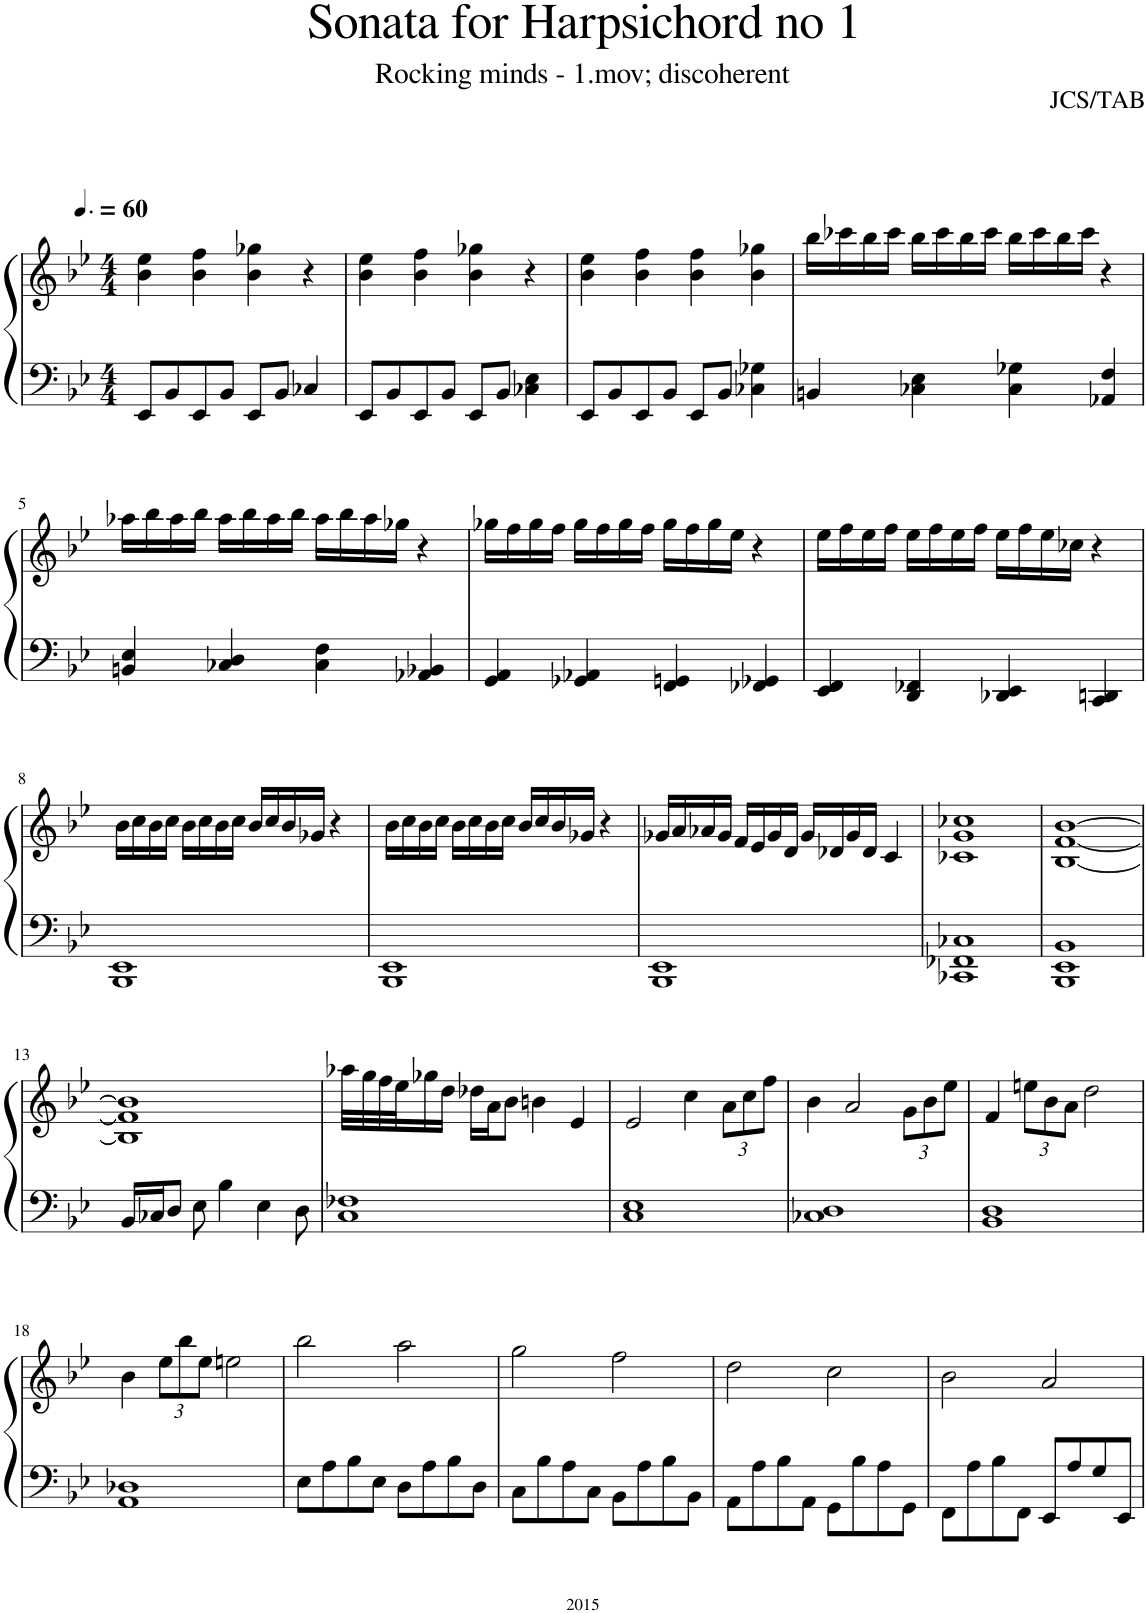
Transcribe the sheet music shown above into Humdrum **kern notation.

**kern	**kern
*part1	*part1
*staff2	*staff1
*I"Cembalo	*
*I'Cem.	*
*clefF4	*clefG2
*k[b-e-]	*k[b-e-]
*M4/4	*M4/4
*MM90	*MM90
=1	=1
8EE-/L	4b-\ 4ee-\
8BB-/	.
8EE-/	4b-\ 4ff\
8BB-/J	.
8EE-/L	4b-\ 4gg-X\
8BB-/J	.
4C-X/	4r
=2	=2
8EE-/L	4b-\ 4ee-\
8BB-/	.
8EE-/	4b-\ 4ff\
8BB-/J	.
8EE-/L	4b-\ 4gg-X\
8BB-/J	.
4C-X\ 4E-\	4r
=3	=3
8EE-/L	4b-\ 4ee-\
8BB-/	.
8EE-/	4b-\ 4ff\
8BB-/J	.
8EE-/L	4b-\ 4ff\
8BB-/J	.
4C-X\ 4G-X\	4b-\ 4gg-X\
=4	=4
4BBn/	16bb-\LL
.	16ccc-X\
.	16bb-\
.	16ccc-\JJ
4C-X\ 4E-\	16bb-\LL
.	16ccc-\
.	16bb-\
.	16ccc-\JJ
4C-\ 4G-X\	16bb-\LL
.	16ccc-\
.	16bb-\
.	16ccc-\JJ
4AA-X/ 4F/	4r
!!LO:LB:g=z
=5	=5
4BBn/ 4E-/	16aa-X\LL
.	16bb-\
.	16aa-\
.	16bb-\JJ
4C-X/ 4D/	16aa-\LL
.	16bb-\
.	16aa-\
.	16bb-\JJ
4C-\ 4F\	16aa-\LL
.	16bb-\
.	16aa-\
.	16gg-X\JJ
4AA-X/ 4BB-X/	4r
=6	=6
4GG/ 4AA/	16gg-X\LL
.	16ff\
.	16gg-\
.	16ff\JJ
4GG-X/ 4AA-X/	16gg-\LL
.	16ff\
.	16gg-\
.	16ff\JJ
4FF/ 4GGn/	16gg-\LL
.	16ff\
.	16gg-\
.	16ee-\JJ
4FF-X/ 4GG-X/	4r
=7	=7
4EE-/ 4FF/	16ee-\LL
.	16ff\
.	16ee-\
.	16ff\JJ
4DD/ 4FF-X/	16ee-\LL
.	16ff\
.	16ee-\
.	16ff\JJ
4DD-X/ 4EE-/	16ee-\LL
.	16ff\
.	16ee-\
.	16cc-X\JJ
4CC/ 4DDn/	4r
!!LO:LB:g=z
=8	=8
1BBB- 1EE-	16b-\LL
.	16cc\
.	16b-\
.	16cc\JJ
.	16b-\LL
.	16cc\
.	16b-\
.	16cc\JJ
.	16b-/LL
.	16cc/
.	16b-/
.	16g-X/JJ
.	4r
=9	=9
1BBB- 1EE-	16b-\LL
.	16cc\
.	16b-\
.	16cc\JJ
.	16b-\LL
.	16cc\
.	16b-\
.	16cc\JJ
.	16b-/LL
.	16cc/
.	16b-/
.	16g-X/JJ
.	4r
=10	=10
1BBB- 1EE-	16g-X/LL
.	16a/
.	16a-X/
.	16g-/JJ
.	16f/LL
.	16e-/
.	16g-/
.	16d/JJ
.	16g-/LL
.	16d-X/
.	16g-/
.	16d-/JJ
.	4c/
=11	=11
1CC-X 1FF-X 1C-X	1c-X 1g 1cc-X
=12	=12
1BBB- 1EE- 1BB-	[1B- [1f [1b-
!!LO:LB:g=z
=13	=13
16BB-/LL	1B-] 1f] 1b-]
16C-X/J	.
8D/J	.
8E-\	.
4B-\	.
4E-\	.
8D\	.
=14	=14
1C 1F-X	32aa-X\LLL
.	32gg\
.	32ff\
.	32ee-\J
.	16gg-X\
.	16dd\JJ
.	16dd-X\LL
.	16a\J
.	8b-\J
.	4bn\
.	4e-/
=15	=15
1C 1E-	2e-/
.	4cc\
*	*Xbrackettup
.	12a\L
.	12cc\
.	12ff\J
=16	=16
1C-X 1D	4b-\
.	2a/
.	12g\L
.	12b-\
.	12ee-\J
=17	=17
1BB- 1D	4f/
.	12een\L
.	12b-\
.	12a\J
.	2dd\
!!LO:LB:g=z
=18	=18
1AA 1D-X	4b-\
.	12ee-\L
.	12bb-\
.	12ee-\J
.	2een\
=19	=19
8E-\L	2bb-\
8A\	.
8B-\	.
8E-\J	.
8D\L	2aa\
8A\	.
8B-\	.
8D\J	.
=20	=20
8C\L	2gg\
8B-\	.
8A\	.
8C\J	.
8BB-\L	2ff\
8A\	.
8B-\	.
8BB-\J	.
=21	=21
8AA\L	2dd\
8A\	.
8B-\	.
8AA\J	.
8GG\L	2cc\
8B-\	.
8A\	.
8GG\J	.
=22	=22
8FF\L	2b-\
8A\	.
8B-\	.
8FF\J	.
8EE-/L	2a/
8A/	.
8G/	.
8EE-/J	.
=	=
*-	*-
